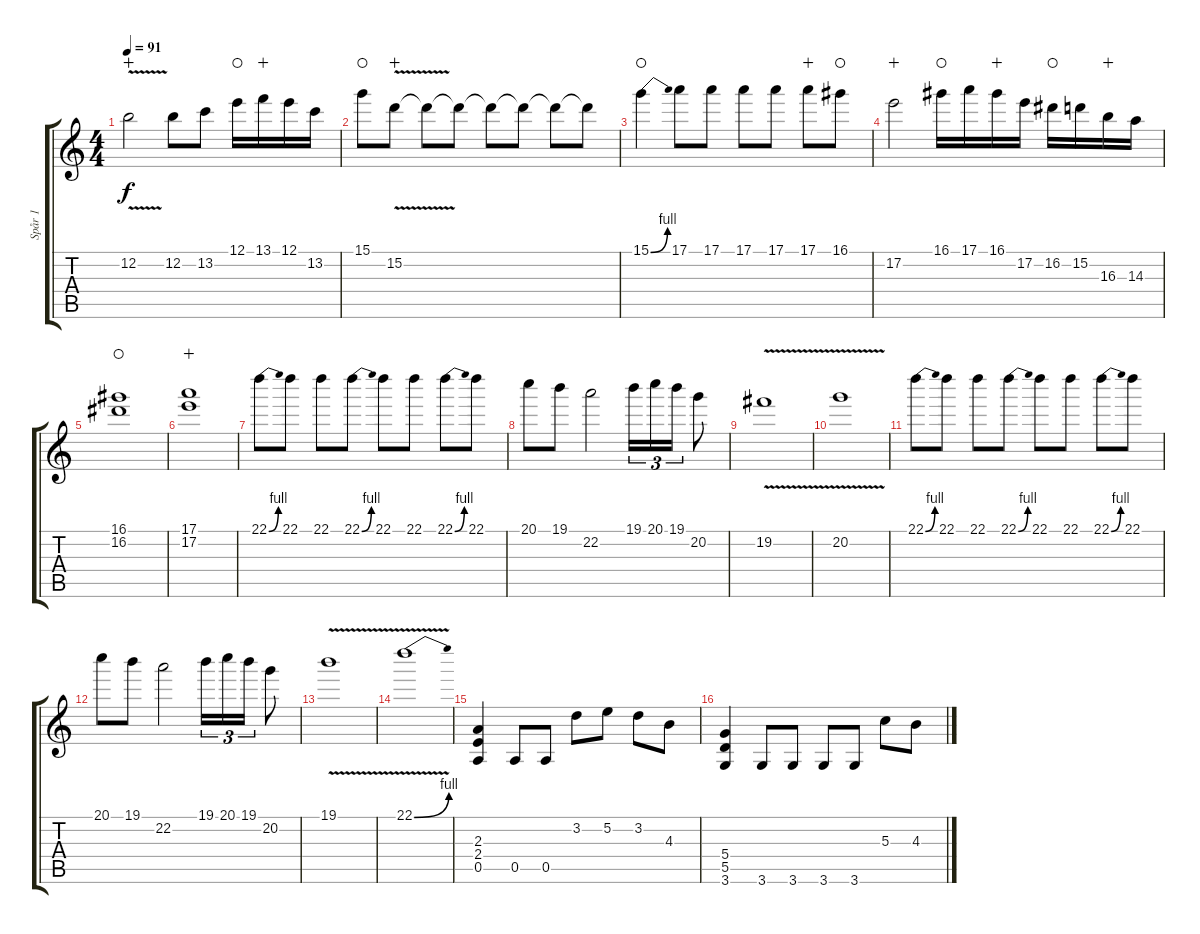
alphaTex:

\track ("Spår 1" "Spår 1") {instrument electricguitarjazz}
\staff {score tabs}
\tuning (E4 B3 G3 D3 A2 E2) {hide}
\ts (4 4)
\tempo 91
\clef g2
\ks c
12.2{v}.2{dy f wahc} 12.2.8 13.2.8 12.1.16{waho} 13.1.16{wahc} 12.1.16 13.2.16 |
15.1.8{waho} 15.2{v}.8{wahc} 15.2{t}.8 15.2{t}.8 15.2{t}.8 15.2{t}.8 15.2{t}.8 15.2{t}.8 |
15.1{be (bend 0 0 60 4)}.4{waho} 17.1.8 17.1.8 17.1.8 17.1.8 17.1.8{wahc} 16.1.8{waho} |
17.2.2{wahc} 16.1.16{waho} 17.1.16 16.1.16{wahc} 17.2.16 16.2.16{waho} 15.2.16 16.3.16{wahc} 14.3.16 |
(16.1 16.2).1{waho} |
(17.1 17.2).1{wahc} |
22.1{be (bend 0 0 60 4)}.8 22.1.8 22.1.8 22.1{be (bend 0 0 60 4)}.8 22.1.8 22.1.8 22.1{be (bend 0 0 60 4)}.8 22.1.8 |
20.1.8 19.1.8 22.2.2 19.1.16{tu (3 2)} 20.1.16{tu (3 2)} 19.1.16{tu (3 2)} 20.2.8 |
19.2{v}.1 |
20.2{v}.1 |
22.1{be (bend 0 0 60 4)}.8 22.1.8 22.1.8 22.1{be (bend 0 0 60 4)}.8 22.1.8 22.1.8 22.1{be (bend 0 0 60 4)}.8 22.1.8 |
20.1.8 19.1.8 22.2.2 19.1.16{tu (3 2)} 20.1.16{tu (3 2)} 19.1.16{tu (3 2)} 20.2.8 |
19.1{v}.1 |
22.1{be (bend 0 0 60 4) v}.1 |
(2.3 2.4 0.5).4 0.5.8 0.5.8 3.2.8 5.2.8 3.2.8 4.3.8 |
(5.4 5.5 3.6).4 3.6.8 3.6.8 3.6.8 3.6.8 5.3.8 4.3.8
